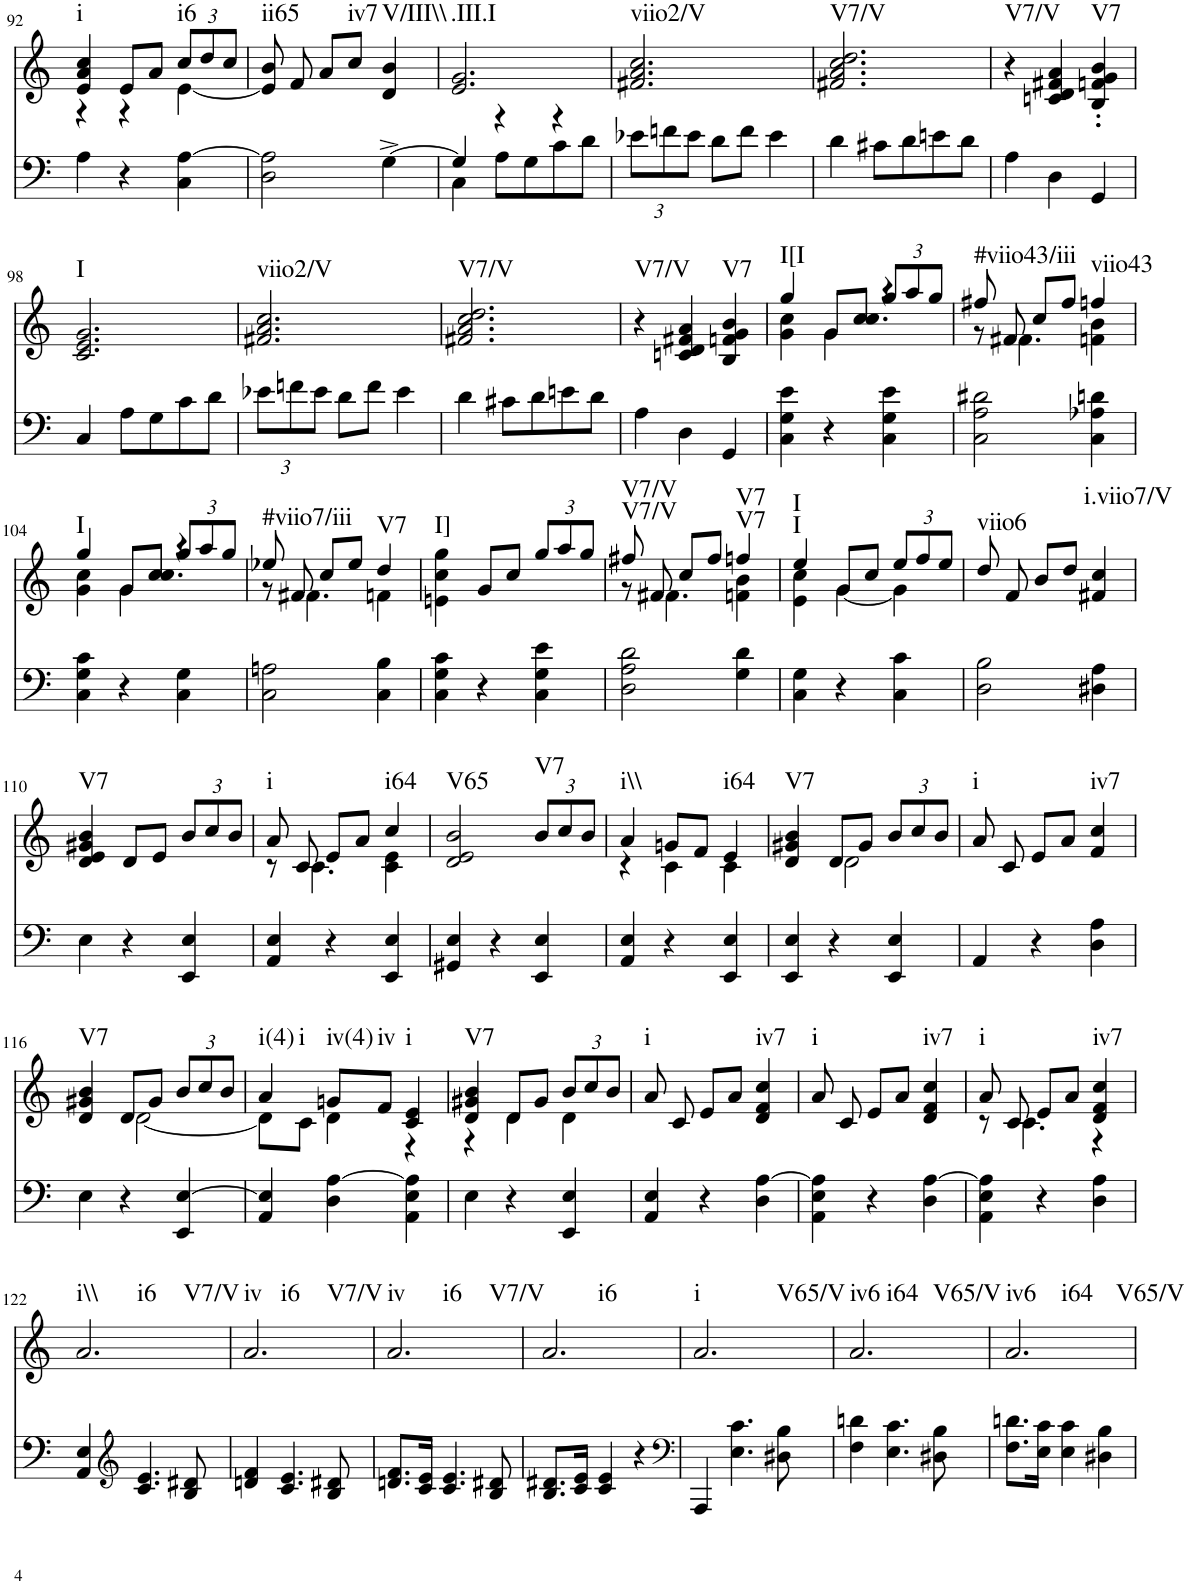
**kern	**kern	**harte
*part2	*part1	*part1
*staff2	*staff1	*
*I"Piano	*I"Piano	*
*I'Pno	*I'Pno	*
!!LO:PB:g=z
*clefF4	*clefG2	*
*k[]	*k[]	*
*M3/4	*M3/4	*
=92	=92	=92
*	*^	*
!	!	!	!LO:H:kt=i
4A\	4e/ 4a/ 4cc/	4r	N
4r	8e/L	4r	.
.	8a/J	.	.
*	*Xbrackettup	*	*
!	!	!	!LO:H:kt=i6
4C\ [4A\	12cc/L	[4e\	N
.	12dd/	.	.
.	12cc/J	.	.
*	*v	*v	*
=93	=93	=93
!	!	!LO:H:kt=ii65
2D\ 2A\]	8e/] 8b/	N
.	8f/	.
.	8a/L	.
!	!	!LO:H:kt=iv7
.	8cc/J	N
!	!	!LO:H:kt=V/III\\
[4G^\	4d/ 4b/	N
=94	=94	=94
*^	*	*
!	!	!	!LO:H:kt=.III.I
4G/]	4C\	2.e/ 2.g/	N
4r	8A\L	.	.
.	8G\	.	.
4r	8c\	.	.
.	8d\J	.	.
*v	*v	*	*
=95	=95	=95
*Xbrackettup	*	*
*^	*	*
!	!	!	!LO:H:kt=viio2/V
*v	*v	*	*
12e-X\L	2.f#X/ 2.a/ 2.cc/	N
12fn\	.	.
12e-\J	.	.
8d\L	.	.
8f\J	.	.
4e-\	.	.
=96	=96	=96
!	!	!LO:H:kt=V7/V
4d\	2.f#X/ 2.a/ 2.cc/ 2.dd/	N
8c#X\L	.	.
8d\	.	.
8en\	.	.
8d\J	.	.
=97	=97	=97
!	!	!LO:H:kt=V7/V
4A\	4r	N
4D\	4cn/ 4d/ 4f#X/ 4a/	.
!	!	!LO:H:kt=V7
4GG/	4B/' 4fn/' 4g/' 4b/'	N
!!LO:LB:g=z
=98	=98	=98
!	!	!LO:H:kt=I
4C/	2.c/ 2.e/ 2.g/	N
8A\L	.	.
8G\	.	.
8c\	.	.
8d\J	.	.
=99	=99	=99
!	!	!LO:H:kt=viio2/V
12e-X\L	2.f#X/ 2.a/ 2.cc/	N
12fn\	.	.
12e-\J	.	.
8d\L	.	.
8f\J	.	.
4e-\	.	.
=100	=100	=100
!	!	!LO:H:kt=V7/V
4d\	2.f#X/ 2.a/ 2.cc/ 2.dd/	N
8c#X\L	.	.
8d\	.	.
8en\	.	.
8d\J	.	.
=101	=101	=101
!	!	!LO:H:kt=V7/V
4A\	4r	N
4D\	4cn/ 4d/ 4f#X/ 4a/	.
!	!	!LO:H:kt=V7
4GG/	4B/ 4fn/ 4g/ 4b/	N
=102	=102	=102
*	*^	*
*	*	*^	*
!	!	!	!	!LO:H:kt=I[I
4C\ 4G\ 4e\	4gg/	4g\ 4cc\	4.ryy	N
4r	8g/L	4g\	.	.
.	8cc/J	.	4.cc/	.
4C\ 4G\ 4e\	12gg/L	4r	.	.
.	12aa/	.	.	.
.	12gg/J	.	.	.
*	*	*v	*v	*
=103	=103	=103	=103
!	!	!	!LO:H:kt=#viio43/iii
2C\ 2A\ 2d#X\	8ff#X/	8r	N
.	8f#X/	4.f#\	.
.	8cc/L	.	.
.	8ff#/J	.	.
!	!	!	!LO:H:kt=viio43
4C\ 4A-X\ 4dn\	4ffn/	4fn\ 4b\	N
!!LO:LB:g=z
=104	=104	=104	=104
*	*	*^	*
!	!	!	!	!LO:H:kt=I
4C\ 4G\ 4c\	4gg/	4g\ 4cc\	4.ryy	N
4r	8g/L	4g\	.	.
.	8cc/J	.	4.cc/	.
4C\ 4G\	12gg/L	4r	.	.
.	12aa/	.	.	.
.	12gg/J	.	.	.
*	*	*v	*v	*
=105	=105	=105	=105
!	!	!	!LO:H:kt=#viio7/iii
2C\ 2An\	8ee-X/	8r	N
.	8f#X/	4.f#\	.
.	8cc/L	.	.
.	8ee-/J	.	.
!	!	!	!LO:H:kt=V7
4C\ 4B\	4dd/	4fn\	N
=106	=106	=106	=106
!	!	!	!LO:H:kt=I]
*	*v	*v	*
4C\ 4G\ 4c\	4en\ 4cc\ 4gg\	N
4r	8g/L	.
.	8cc/J	.
4C\ 4G\ 4e\	12gg/L	.
.	12aa/	.
.	12gg/J	.
=107	=107	=107
*	*^	*
!	!	!	!LO:H:n=1:kt=V7/V
!	!	!	!LO:H:n=2:kt=V7/V
2D\ 2A\ 2d\	8ff#X/	8r	N N
.	8f#X/	4.f#\	.
.	8cc/L	.	.
.	8ff#/J	.	.
!	!	!	!LO:H:n=1:kt=V7
!	!	!	!LO:H:n=2:kt=V7
4G\ 4d\	4ffn/	4fn\ 4b\	N N
=108	=108	=108	=108
!	!	!	!LO:H:n=1:kt=I
!	!	!	!LO:H:n=2:kt=I
4C\ 4G\	4ee/	4e\ 4cc\	N N
4r	8g/L	[4g\	.
.	8cc/J	.	.
4C\ 4c\	12ee/L	4g\]	.
.	12ff/	.	.
.	12ee/J	.	.
*	*v	*v	*
=109	=109	=109
!	!	!LO:H:kt=viio6
2D\ 2B\	8dd/	N
.	8f/	.
.	8b/L	.
.	8dd/J	.
!	!	!LO:H:kt=i.viio7/V
4D#X\ 4A\	4f#X/ 4cc/	N
!!LO:LB:g=z
=110	=110	=110
!	!	!LO:H:kt=V7
4E\	4d/ 4e/ 4g#X/ 4b/	N
4r	8d/L	.
.	8e/J	.
4EE/ 4E/	12b/L	.
.	12cc/	.
.	12b/J	.
=111	=111	=111
*	*^	*
!	!	!	!LO:H:kt=i
4AA/ 4E/	8a/	8r	N
.	8c/	4.c\	.
4r	8e/L	.	.
.	8a/J	.	.
!	!	!	!LO:H:kt=i64
4EE/ 4E/	4cc/	4c\ 4e\	N
=112	=112	=112	=112
!	!	!	!LO:H:kt=V65
*	*v	*v	*
4GG#X/ 4E/	2d/ 2e/ 2b/	N
4r	.	.
!	!	!LO:H:kt=V7
4EE/ 4E/	12b/L	N
.	12cc/	.
.	12b/J	.
=113	=113	=113
*	*^	*
!	!	!	!LO:H:kt=i\\
4AA/ 4E/	4a/	4r	N
4r	8gn/L	4c\	.
.	8f/J	.	.
!	!	!	!LO:H:kt=i64
4EE/ 4E/	4e/	4c\	N
=114	=114	=114	=114
!	!	!	!LO:H:kt=V7
4EE/ 4E/	4d/ 4g#X/ 4b/	4ryy	N
4r	8d/L	2d\	.
.	8g#/J	.	.
4EE/ 4E/	12b/L	.	.
.	12cc/	.	.
.	12b/J	.	.
*	*v	*v	*
=115	=115	=115
!	!	!LO:H:kt=i
4AA/	8a/	N
.	8c/	.
4r	8e/L	.
.	8a/J	.
!	!	!LO:H:kt=iv7
4D\ 4A\	4f/ 4cc/	N
!!LO:LB:g=z
=116	=116	=116
*	*^	*
!	!	!	!LO:H:kt=V7
4E\	4d/ 4g#X/ 4b/	4ryy	N
4r	8d/L	[2d\	.
.	8g#/J	.	.
4EE/ [4E/	12b/L	.	.
.	12cc/	.	.
.	12b/J	.	.
=117	=117	=117	=117
!	!	!	!LO:H:n=1:kt=i(4)
!	!	!	!LO:H:n=2:kt=i
4AA/ 4E/]	4a/	8d\L]	N N
.	.	8c\J	.
!	!	!	!LO:H:kt=iv(4)
4D\ [4A\	8gn/L	4d\	N
!	!	!	!LO:H:kt=iv
.	8f/J	.	N
!	!	!	!LO:H:kt=i
4AA\ 4E\ 4A\]	4c/ 4e/	4r	N
=118	=118	=118	=118
!	!	!	!LO:H:kt=V7
4E\	4d/ 4g#X/ 4b/	4r	N
4r	8d/L	4d\	.
.	8g#/J	.	.
4EE/ 4E/	12b/L	4d\	.
.	12cc/	.	.
.	12b/J	.	.
*	*v	*v	*
=119	=119	=119
!	!	!LO:H:kt=i
4AA/ 4E/	8a/	N
.	8c/	.
4r	8e/L	.
.	8a/J	.
!	!	!LO:H:kt=iv7
4D\ [4A\	4d/ 4f/ 4cc/	N
=120	=120	=120
!	!	!LO:H:kt=i
4AA\ 4E\ 4A\]	8a/	N
.	8c/	.
4r	8e/L	.
.	8a/J	.
!	!	!LO:H:kt=iv7
4D\ [4A\	4d/ 4f/ 4cc/	N
=121	=121	=121
*	*^	*
!	!	!	!LO:H:kt=i
4AA\ 4E\ 4A\]	8a/	8r	N
.	8c/	4.c\	.
4r	8e/L	.	.
.	8a/J	.	.
!	!	!	!LO:H:kt=iv7
4D\ 4A\	4d/ 4f/ 4cc/	4r	N
!!LO:LB:g=z
=122	=122	=122	=122
!	!	!	!LO:H:n=1:kt=i\\
!	!	!	!LO:H:n=2:kt=i6
!	!	!	!LO:H:n=3:kt=V7/V
*	*v	*v	*
4AA/ 4E/	2.a/	N N N
*clefG2	*	*
4.c/ 4.e/	.	.
8B/ 8d#X/	.	.
=123	=123	=123
!	!	!LO:H:n=1:kt=iv
!	!	!LO:H:n=2:kt=i6
!	!	!LO:H:n=3:kt=V7/V
4dn/ 4f/	2.a/	N N N
4.c/ 4.e/	.	.
8B/ 8d#X/	.	.
=124	=124	=124
!	!	!LO:H:n=1:kt=iv
!	!	!LO:H:n=2:kt=i6
!	!	!LO:H:n=3:kt=V7/V
8.dn/ 8.f/L	2.a/	N N N
16c/ 16e/Jk	.	.
4.c/ 4.e/	.	.
8B/ 8d#X/	.	.
=125	=125	=125
!	!	!LO:H:kt=i6
8.B/ 8.d#X/L	2.a/	N
16c/ 16e/Jk	.	.
4c/ 4e/	.	.
4r	.	.
=126	=126	=126
*clefF4	*	*
!	!	!LO:H:n=1:kt=i
!	!	!LO:H:n=2:kt=V65/V
4AAA/	2.a/	N N
4.E\ 4.c\	.	.
8D#X\ 8B\	.	.
=127	=127	=127
!	!	!LO:H:n=1:kt=iv6
!	!	!LO:H:n=2:kt=i64
!	!	!LO:H:n=3:kt=V65/V
4F\ 4dn\	2.a/	N N N
4.E\ 4.c\	.	.
8D#X\ 8B\	.	.
=128	=128	=128
!	!	!LO:H:n=1:kt=iv6
!	!	!LO:H:n=2:kt=i64
!	!	!LO:H:n=3:kt=V65/V
8.F\ 8.dn\L	2.a/	N N N
16E\ 16c\Jk	.	.
4E\ 4c\	.	.
4D#X\ 4B\	.	.
=	=	=
*-	*-	*-
